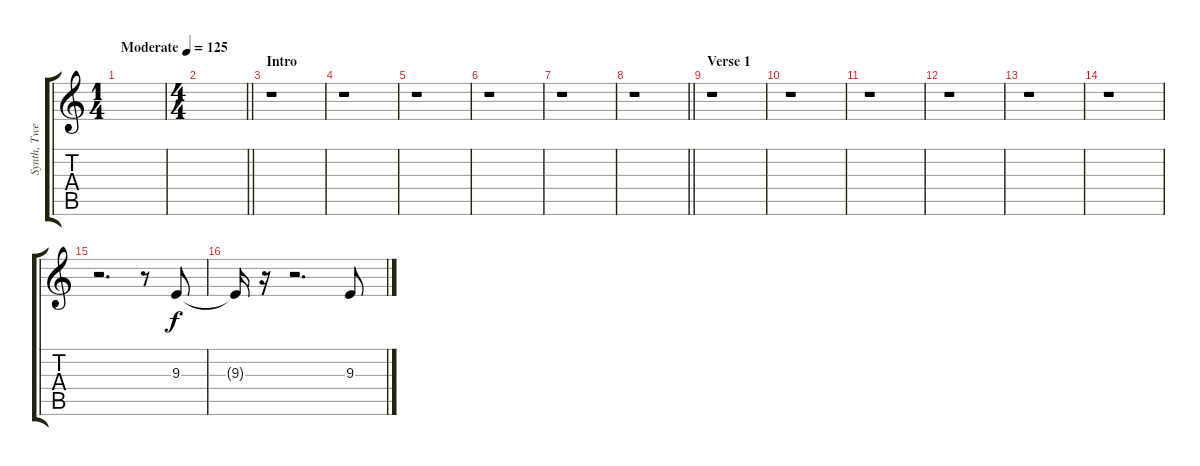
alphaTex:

\track ("Synth, Tweet" "Synth, Twe") {instrument birdtweet}
\staff {score tabs}
\tuning (E4 B3 G3 D3 A2 E2) {hide}
\ts (1 4)
\tempo (125 "Moderate")
\clef g2
\ks c
|
\ts (4 4)
\barLineRight lightlight
|
\section ("" "Intro")
r.1 |
r.1 |
r.1 |
r.1 |
r.1 |
\barLineRight lightlight
r.1 |
\section ("" "Verse 1")
r.1 |
r.1 |
r.1 |
r.1 |
r.1 |
r.1 |
r.2{d} r.8 9.3.8 |
9.3{t}.16 r.16 r.2{d} 9.3.8
